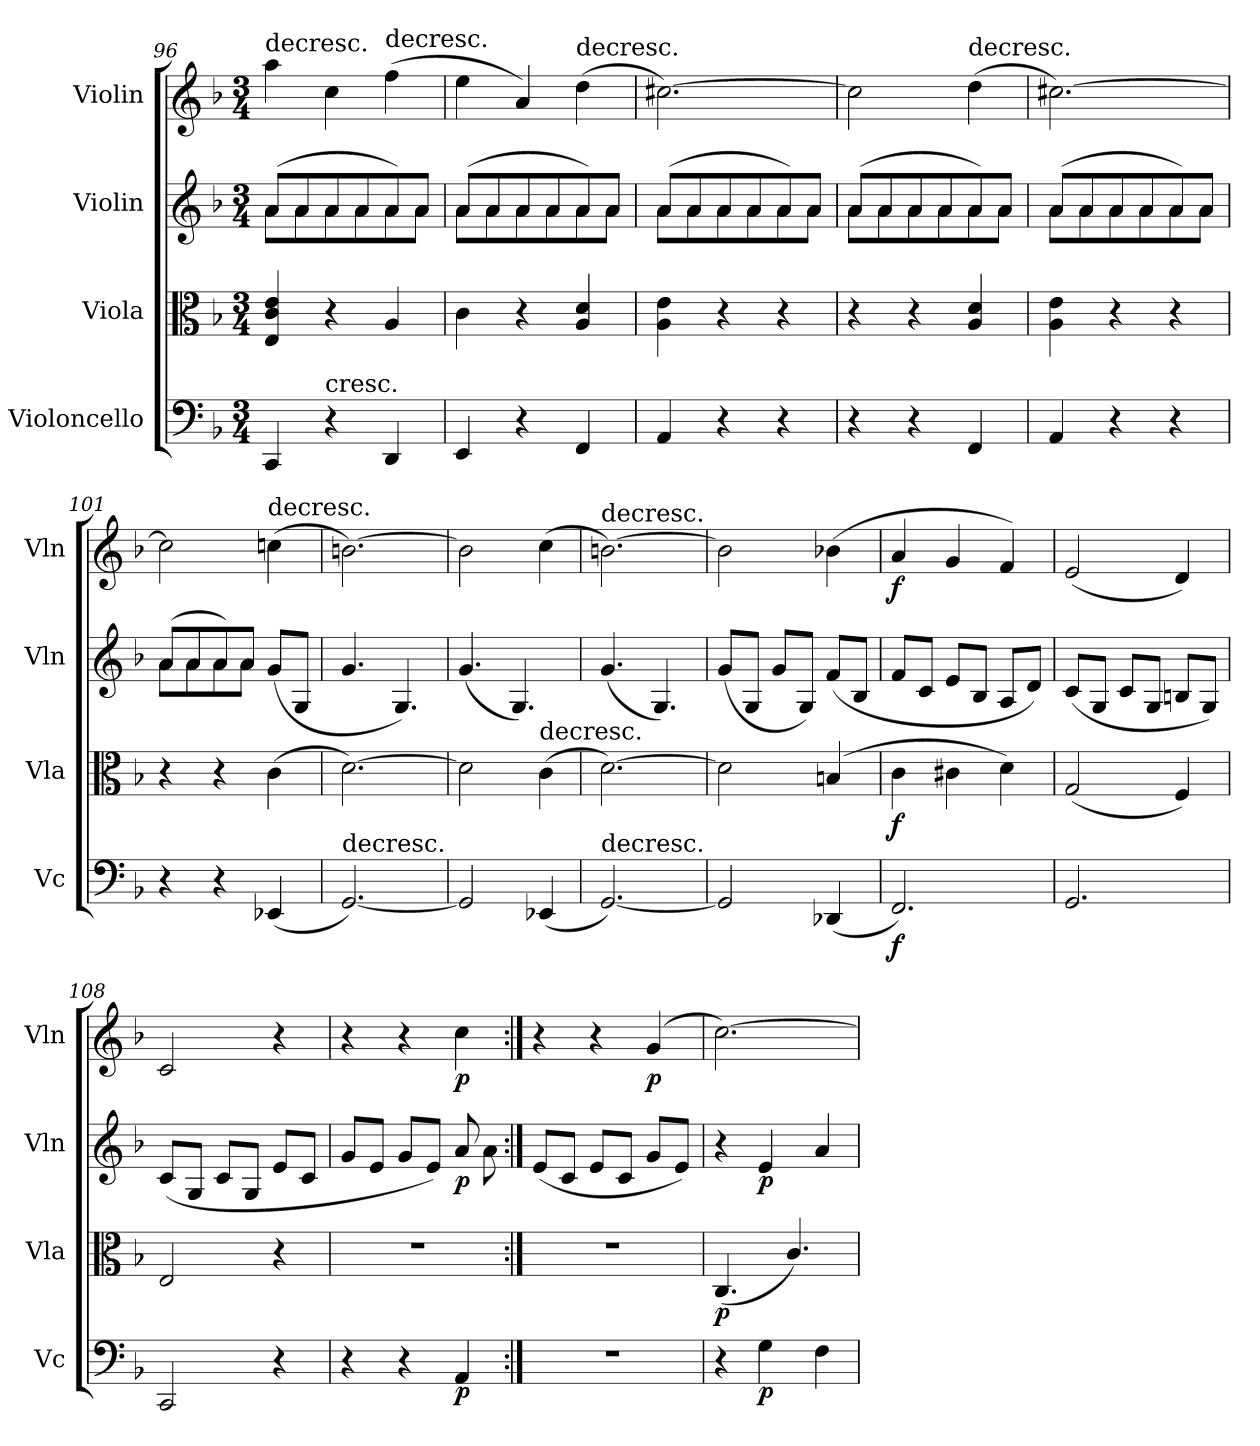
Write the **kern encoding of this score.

**kern	**dynam	**kern	**dynam	**kern	**dynam	**kern	**dynam
*part4	*part4	*part3	*part3	*part2	*part2	*part1	*part1
*staff4	*staff4	*staff3	*staff3	*staff2	*staff2	*staff1	*staff1
*I"Violoncello	*	*I"Viola	*	*I"Violin	*	*I"Violin	*
*I'Vc	*	*I'Vla	*	*I'Vln	*	*I'Vln	*
*clefF4	*	*clefC3	*	*clefG2	*	*clefG2	*
*k[b-]	*	*k[b-]	*	*k[b-]	*	*k[b-]	*
*M3/4	*	*M3/4	*	*M3/4	*	*M3/4	*
=96	=96	=96	=96	=96	=96	=96	=96
*	*	*	*	*^	*	*	*
!	!	!	!	!	!	!	!LO:TX:t=decresc.	!
4CC/	.	4E/ 4c/ 4e/	.	(8a/L	8a\L	.	4aa\	.
.	.	.	.	8a/	8a\	.	.	.
!LO:TX:t=cresc.	!	!	!	!	!	!	!	!
4r	.	4r	.	8a/	8a\	.	4cc\	.
.	.	.	.	8a/	8a\	.	.	.
!	!	!	!	!	!	!	!LO:TX:t=decresc.	!
4DD/	.	4A/	.	8a/)	8a\	.	(4ff\	.
.	.	.	.	8a/J	8a\J	.	.	.
=97	=97	=97	=97	=97	=97	=97	=97	=97
4EE/	.	4c\	.	(8a/L	8a\L	.	4ee\	.
.	.	.	.	8a/	8a\	.	.	.
4r	.	4r	.	8a/	8a\	.	4a/)	.
.	.	.	.	8a/	8a\	.	.	.
!	!	!	!	!	!	!	!LO:TX:t=decresc.	!
4FF/	.	4A/ 4d/	.	8a/)	8a\	.	(4dd\	.
.	.	.	.	8a/J	8a\J	.	.	.
=98	=98	=98	=98	=98	=98	=98	=98	=98
4AA/	.	4A\ 4e\	.	(8a/L	8a\L	.	[2.cc#X\)	.
.	.	.	.	8a/	8a\	.	.	.
4r	.	4r	.	8a/	8a\	.	.	.
.	.	.	.	8a/	8a\	.	.	.
4r	.	4r	.	8a/)	8a\	.	.	.
.	.	.	.	8a/J	8a\J	.	.	.
=99	=99	=99	=99	=99	=99	=99	=99	=99
4r	.	4r	.	(8a/L	8a\L	.	2cc#\]	.
.	.	.	.	8a/	8a\	.	.	.
4r	.	4r	.	8a/	8a\	.	.	.
.	.	.	.	8a/	8a\	.	.	.
!	!	!	!	!	!	!	!LO:TX:t=decresc.	!
4FF/	.	4A/ 4d/	.	8a/)	8a\	.	(4dd\	.
.	.	.	.	8a/J	8a\J	.	.	.
=100	=100	=100	=100	=100	=100	=100	=100	=100
4AA/	.	4A\ 4e\	.	(8a/L	8a\L	.	[2.cc#X\)	.
.	.	.	.	8a/	8a\	.	.	.
4r	.	4r	.	8a/	8a\	.	.	.
.	.	.	.	8a/	8a\	.	.	.
4r	.	4r	.	8a/)	8a\	.	.	.
.	.	.	.	8a/J	8a\J	.	.	.
=101	=101	=101	=101	=101	=101	=101	=101	=101
4r	.	4r	.	(8a/L	8a\L	.	2cc#\]	.
.	.	.	.	8a/	8a\	.	.	.
4r	.	4r	.	8a/)	8a\	.	.	.
.	.	.	.	8a/J	8a\J	.	.	.
!	!	!	!	!	!	!	!LO:TX:t=decresc.	!
(4EE-X/	.	(4c\	.	(8g/L	4ryy	.	(4ccn\	.
.	.	.	.	8G/J	.	.	.	.
*	*	*	*	*v	*v	*	*	*
=102	=102	=102	=102	=102	=102	=102	=102
!LO:TX:t=decresc.	!	!	!	!	!	!	!
[2.GG/)	.	[2.d\)	.	4.g/	.	[2.bn\)	.
.	.	.	.	4.G/)	.	.	.
=103	=103	=103	=103	=103	=103	=103	=103
2GG/]	.	2d\]	.	(4.g/	.	2b\]	.
.	.	.	.	4.G/)	.	.	.
!	!	!LO:TX:t=decresc.	!	!	!	!	!
(4EE-X/	.	(4c\	.	.	.	(4cc\	.
=104	=104	=104	=104	=104	=104	=104	=104
!	!	!	!	!	!	!LO:TX:t=decresc.	!
!LO:TX:t=decresc.	!	!	!	!	!	!	!
[2.GG/)	.	[2.d\)	.	(4.g/	.	[2.bn\)	.
.	.	.	.	4.G/)	.	.	.
=105	=105	=105	=105	=105	=105	=105	=105
2GG/]	.	2d\]	.	(8g/L	.	2b\]	.
.	.	.	.	8G/J	.	.	.
.	.	.	.	8g/L	.	.	.
.	.	.	.	8G/J)	.	.	.
(4DD-X/	.	(4Bn/	.	(8f/L	.	(4b-X\	.
.	.	.	.	8B-/J	.	.	.
=106	=106	=106	=106	=106	=106	=106	=106
2.FF/)	f	4c\	f	8f/L	.	4a/	f
.	.	.	.	8c/J	.	.	.
.	.	4c#X\	.	8e/L	.	4g/	.
.	.	.	.	8B-/J	.	.	.
.	.	4d\)	.	8A/L	.	4f/)	.
.	.	.	.	8d/J)	.	.	.
=107	=107	=107	=107	=107	=107	=107	=107
2.GG/	.	(2G/	.	(8c/L	.	(2e/	.
.	.	.	.	8G/J	.	.	.
.	.	.	.	8c/L	.	.	.
.	.	.	.	8G/J	.	.	.
.	.	4F/)	.	8Bn/L	.	4d/)	.
.	.	.	.	8G/J)	.	.	.
=108	=108	=108	=108	=108	=108	=108	=108
2CC/	.	2E/	.	(8c/L	.	2c/	.
.	.	.	.	8G/J	.	.	.
.	.	.	.	8c/L	.	.	.
.	.	.	.	8G/J	.	.	.
4r	.	4r	.	8e/L	.	4r	.
.	.	.	.	8c/J	.	.	.
=109	=109	=109	=109	=109	=109	=109	=109
4r	.	2.r	.	8g/L	.	4r	.
.	.	.	.	8e/J	.	.	.
4r	.	.	.	8g/L	.	4r	.
.	.	.	.	8e/J)	.	.	.
4AA/	p	.	.	8a/	p	4cc\	p
.	.	.	.	8a\	.	.	.
=110:|!	=110:|!	=110:|!	=110:|!	=110:|!	=110:|!	=110:|!	=110:|!
2.r	.	2.r	.	(8e/L	.	4r	.
.	.	.	.	8c/J	.	.	.
.	.	.	.	8e/L	.	4r	.
.	.	.	.	8c/J	.	.	.
.	.	.	.	8g/L	.	(4g/	p
.	.	.	.	8e/J)	.	.	.
=111	=111	=111	=111	=111	=111	=111	=111
4r	.	(4.C/	p	4r	.	[2.cc\)	.
4G\	p	.	.	4e/	p	.	.
.	.	4.c/)	.	.	.	.	.
4F\	.	.	.	4a/	.	.	.
=	=	=	=	=	=	=	=
*-	*-	*-	*-	*-	*-	*-	*-
